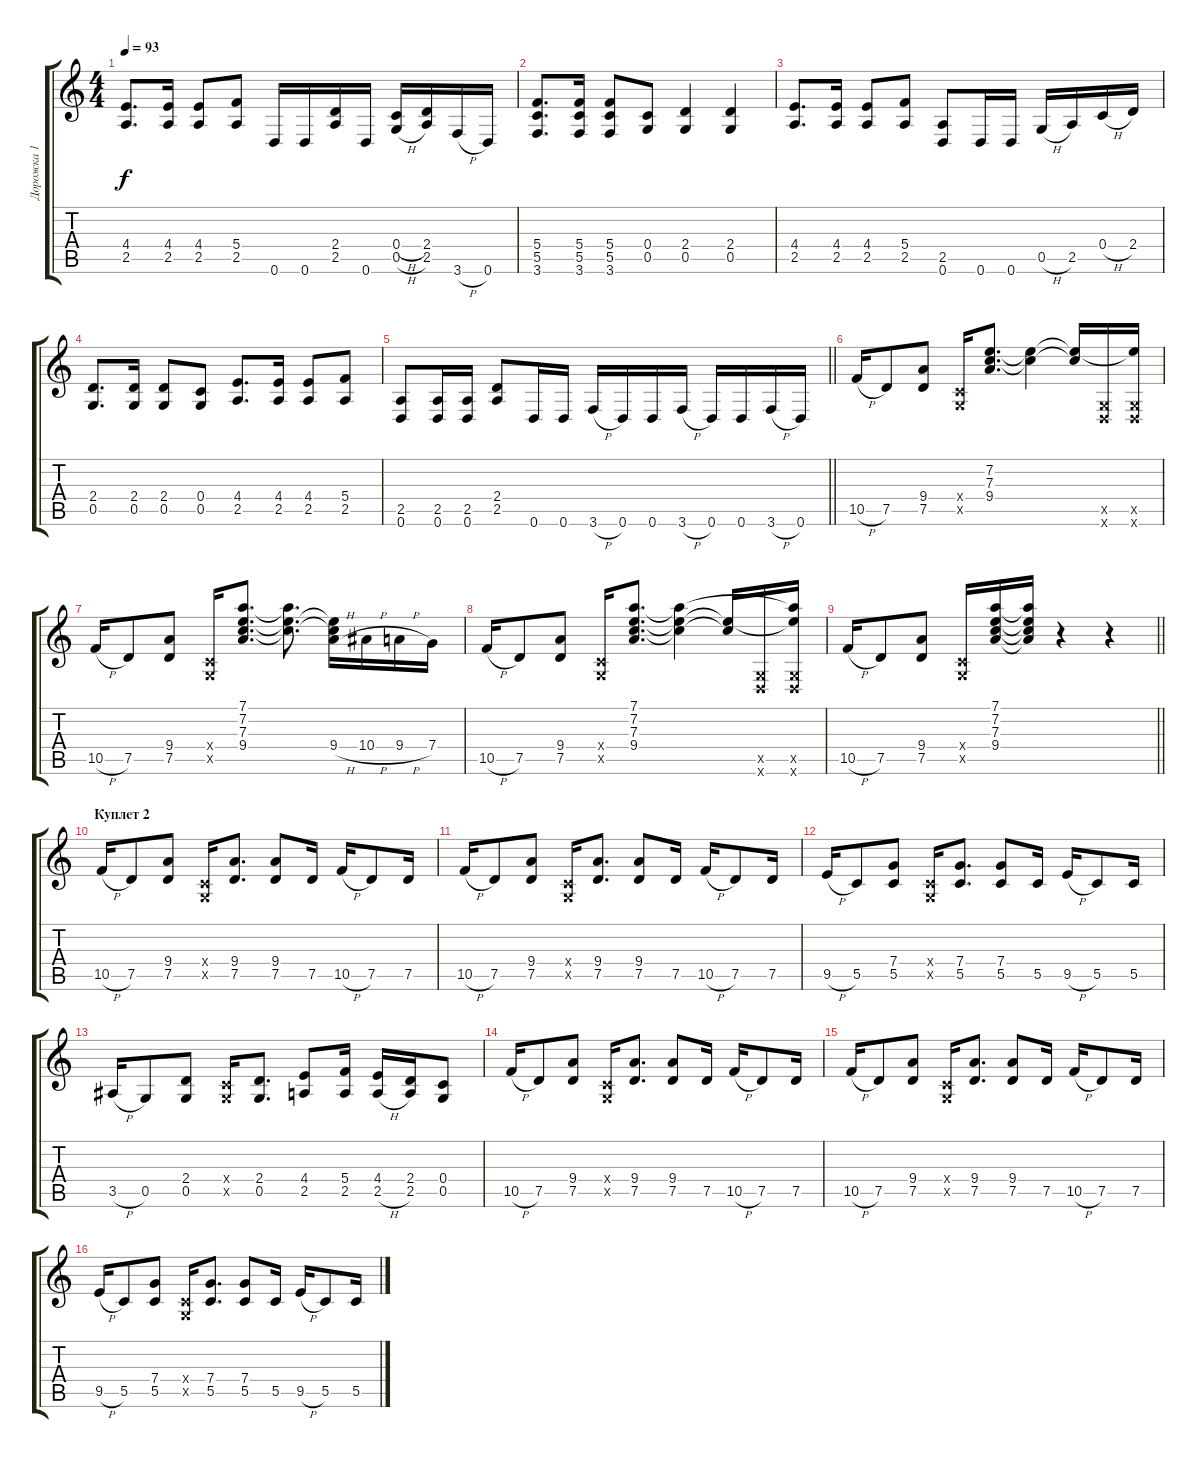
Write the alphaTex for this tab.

\track ("Дорожка 1" "Дорожка 1") {instrument distortionguitar}
\staff {score tabs}
\tuning (D4 A3 F3 C3 G2 D2) {hide}
\ts (4 4)
\tempo 93
\clef g2
\ks c
(4.4 2.5).8{d dy f} (4.4 2.5).16 (4.4 2.5).8 (5.4 2.5).8 0.6.16 0.6.16 (2.4 2.5).16 0.6.16 (0.4{h} 0.5{h}).16 (2.4 2.5).16 3.6{h}.16 0.6.16 |
(5.4 5.5 3.6).8{d} (5.4 5.5 3.6).16 (5.4 5.5 3.6).8 (0.4 0.5).8 (2.4 0.5).4 (2.4 0.5).4 |
(4.4 2.5).8{d} (4.4 2.5).16 (4.4 2.5).8 (5.4 2.5).8 (2.5 0.6).8 0.6.16 0.6.16 0.5{h}.16 2.5.16 0.4{h}.16 2.4.16 |
(2.4 0.5).8{d} (2.4 0.5).16 (2.4 0.5).8 (0.4 0.5).8 (4.4 2.5).8{d} (4.4 2.5).16 (4.4 2.5).8 (5.4 2.5).8 |
\barLineRight lightlight
(2.5 0.6).8 (2.5 0.6).16 (2.5 0.6).16 (2.4 2.5).8 0.6.16 0.6.16 3.6{h}.16 0.6.16 0.6.16 3.6{h}.16 0.6.16 0.6.16 3.6{h}.16 0.6.16 |
10.5{h}.16 7.5.8 (9.4 7.5).8 (0.4{x} 0.5{x}).16 (7.2 7.3 9.4).8{d} (7.2{t} 7.3{t}).4 (7.2{t} 7.3{t}).16 (0.5{x} 0.6{x}).16 (7.2{t} 0.5{x} 0.6{x}).16 |
10.5{h}.16 7.5.8 (9.4 7.5).8 (0.4{x} 0.5{x}).16 (7.1 7.2 7.3 9.4).8{d} (7.1{t} 7.2{t} 7.3{t}).8{d} (7.2{t} 7.3{t} 9.4{h}).16 10.4{h}.16 9.4{h}.16 7.4.16 |
10.5{h}.16 7.5.8 (9.4 7.5).8 (0.4{x} 0.5{x}).16 (7.1 7.2 7.3 9.4).8{d} (7.1{t} 7.2{t} 7.3{t}).4 (7.2{t} 7.3{t}).16 (0.5{x} 0.6{x}).16 (7.1{t} 7.2{t} 0.5{x} 0.6{x}).16 |
\barLineRight lightlight
10.5{h}.16 7.5.8 (9.4 7.5).8 (0.4{x} 0.5{x}).16 (7.1 7.2 7.3 9.4).16 (7.1{t} 7.2{t} 7.3{t} 9.4{t}).16 r.4 r.4 |
\section ("" "Куплет 2 ")
10.5{h}.16 7.5.8 (9.4 7.5).8 (0.4{x} 0.5{x}).16 (9.4 7.5).8{d} (9.4 7.5).8 7.5.16 10.5{h}.16 7.5.8 7.5.16 |
10.5{h}.16 7.5.8 (9.4 7.5).8 (0.4{x} 0.5{x}).16 (9.4 7.5).8{d} (9.4 7.5).8 7.5.16 10.5{h}.16 7.5.8 7.5.16 |
9.5{h}.16 5.5.8 (7.4 5.5).8 (0.4{x} 0.5{x}).16 (7.4 5.5).8{d} (7.4 5.5).8 5.5.16 9.5{h}.16 5.5.8 5.5.16 |
3.5{h}.16 0.5.8 (2.4 0.5).8 (0.4{x} 0.5{x}).16 (2.4 0.5).8{d} (4.4 2.5).8 (5.4 2.5).16 (4.4 2.5{h}).16 (2.4 2.5).16 (0.4 0.5).8 |
10.5{h}.16 7.5.8 (9.4 7.5).8 (0.4{x} 0.5{x}).16 (9.4 7.5).8{d} (9.4 7.5).8 7.5.16 10.5{h}.16 7.5.8 7.5.16 |
10.5{h}.16 7.5.8 (9.4 7.5).8 (0.4{x} 0.5{x}).16 (9.4 7.5).8{d} (9.4 7.5).8 7.5.16 10.5{h}.16 7.5.8 7.5.16 |
9.5{h}.16 5.5.8 (7.4 5.5).8 (0.4{x} 0.5{x}).16 (7.4 5.5).8{d} (7.4 5.5).8 5.5.16 9.5{h}.16 5.5.8 5.5.16
